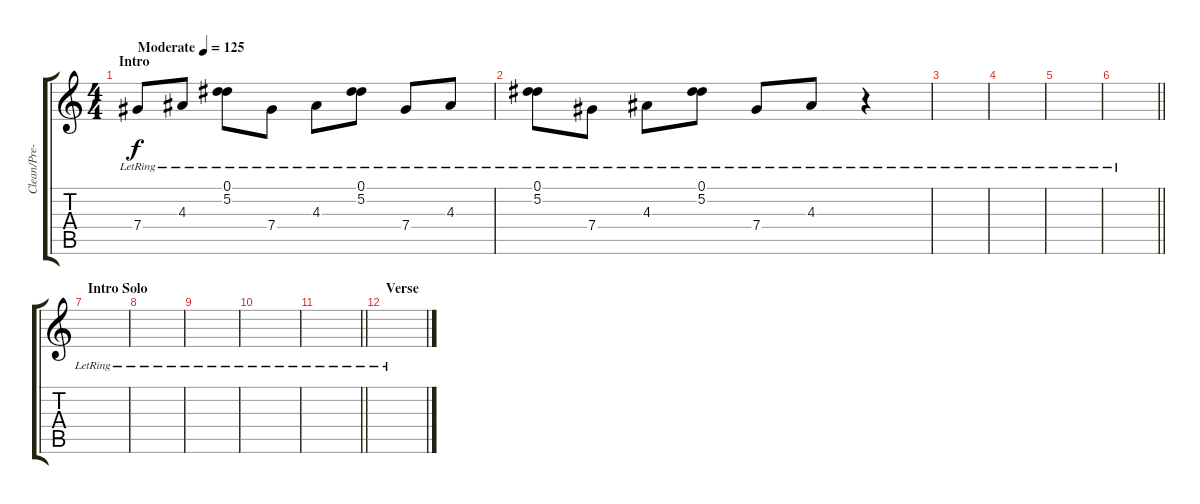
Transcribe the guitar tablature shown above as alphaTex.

\track ("Clean/Pre-Chorus/Backing Solo" "Clean/Pre-") {instrument acousticguitarsteel}
\staff {score tabs}
\tuning (Eb4 Bb3 Gb3 Db3 Ab2 Eb2) {hide}
\ts (4 4)
\section ("" "Intro")
\tempo (125 "Moderate")
\clef g2
\ks c
7.4{lr}.8{dy f instrument acousticguitarsteel} 4.3{lr}.8 (0.1{lr} 5.2{lr}).8 7.4{lr}.8 4.3{lr}.8 (0.1{lr} 5.2{lr}).8 7.4{lr}.8 4.3{lr}.8 |
(0.1{lr} 5.2{lr}).8 7.4{lr}.8 4.3{lr}.8 (0.1{lr} 5.2{lr}).8 7.4{lr}.8 4.3{lr}.8 r.4 |
|
|
|
\barLineRight lightlight
|
\section ("" "Intro Solo")
|
|
|
|
\barLineRight lightlight
|
\section ("" "Verse")
